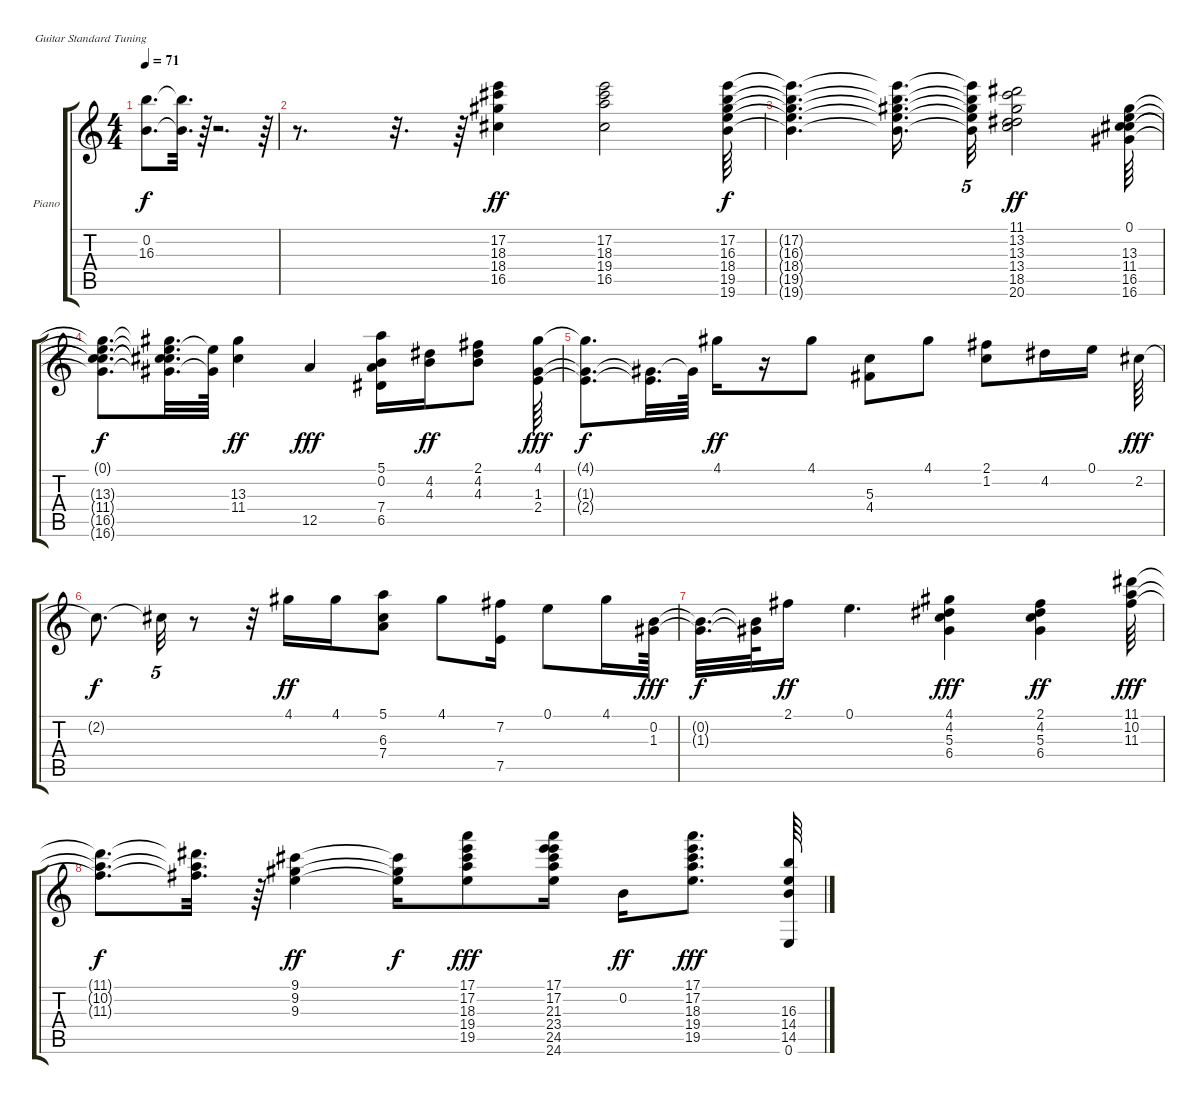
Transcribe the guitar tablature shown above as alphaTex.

\bracketExtendMode groupsimilarinstruments
\firstSystemTrackNameOrientation horizontal
\otherSystemsTrackNameOrientation horizontal
\track ("Пианино" "Piano") {instrument acousticgrandpiano}
\staff {score tabs}
\tuning (E4 B3 G3 D3 A2 E2)
\displaytranspose 12
\ts (4 4)
\tempo 71
\clef g2
\ks c
(0.2{t} 16.3{t}).8{d dy f} (0.2{t} 16.3{t}).32{d} r.64 r.2{d} r.64 |
r.8{d} r.32{d} r.64 (17.2 18.3 18.4 16.5).4{dy ff} (17.2 18.3 19.4 16.5).2 (17.2 16.3 18.4 19.5 19.6).64{dy f} |
(17.2{t} 16.3{t} 18.4{t} 19.5{t} 19.6{t}).4{d} (17.2{t} 16.3{t} 18.4{t} 19.5{t} 19.6{t}).16{d} (17.2{t} 16.3{t} 18.4{t} 19.5{t} 19.6{t}).32{tu (5 4)} (11.1 13.2 13.3 13.4 18.5 20.6).2{dy ff} (0.1 13.3 11.4 16.5 16.6).64 |
(0.1{t} 13.3{t} 11.4{t} 16.5{t} 16.6{t}).8{d dy f} (0.1{t} 13.3{t} 11.4{t} 16.5{t} 16.6{t}).32{d} (0.1{t} 16.6{t}).64 (13.3 11.4).4{dy ff} 12.5.4{dy fff} (5.1 0.2 7.4 6.5).16 (4.2 4.3).16{dy ff} (2.1 4.2 4.3).8 (4.1 1.3 2.4).64{dy fff} |
(4.1{t} 1.3{t} 2.4{t}).8{d dy f} (1.3{t} 2.4{t}).32{d} 1.3{t}.64 4.1.16{dy ff} r.16 4.1.8 (5.3 4.4).8 4.1.8 (2.1 1.2).8 4.2.16 0.1.16 2.2.64{dy fff} |
2.2{t}.8{d dy f} 2.2{t}.32{tu (5 4)} r.8 r.32 4.1.16{dy ff} 4.1.16 (5.1 6.3 7.4).8 4.1.8 (7.2 7.5).16 0.1.8 4.1.16 (0.2 1.3).64{dy fff} |
(0.2{t} 1.3{t}).32{d dy f} (0.2{t} 1.3{t}).64 2.1.16{dy ff} 0.1.4{d} (4.1 4.2 5.3 6.4).4{dy fff} (2.1 4.2 5.3 6.4).4{dy ff} (11.1 10.2 11.3).64{dy fff} |
(11.1{t} 10.2{t} 11.3{t}).8{d dy f} (11.1{t} 10.2{t} 11.3{t}).32{d} r.64 (9.1 9.2 9.3).4{dy ff} (9.1{t} 9.2{t} 9.3{t}).16{dy f} (17.1 17.2 18.3 19.4 19.5).8{dy fff} (17.1 17.2 21.3 23.4 24.5 24.6).16 0.2.16{dy ff} (17.1 17.2 18.3 19.4 19.5).8{d dy fff} (16.3 14.4 14.5 0.6).64
